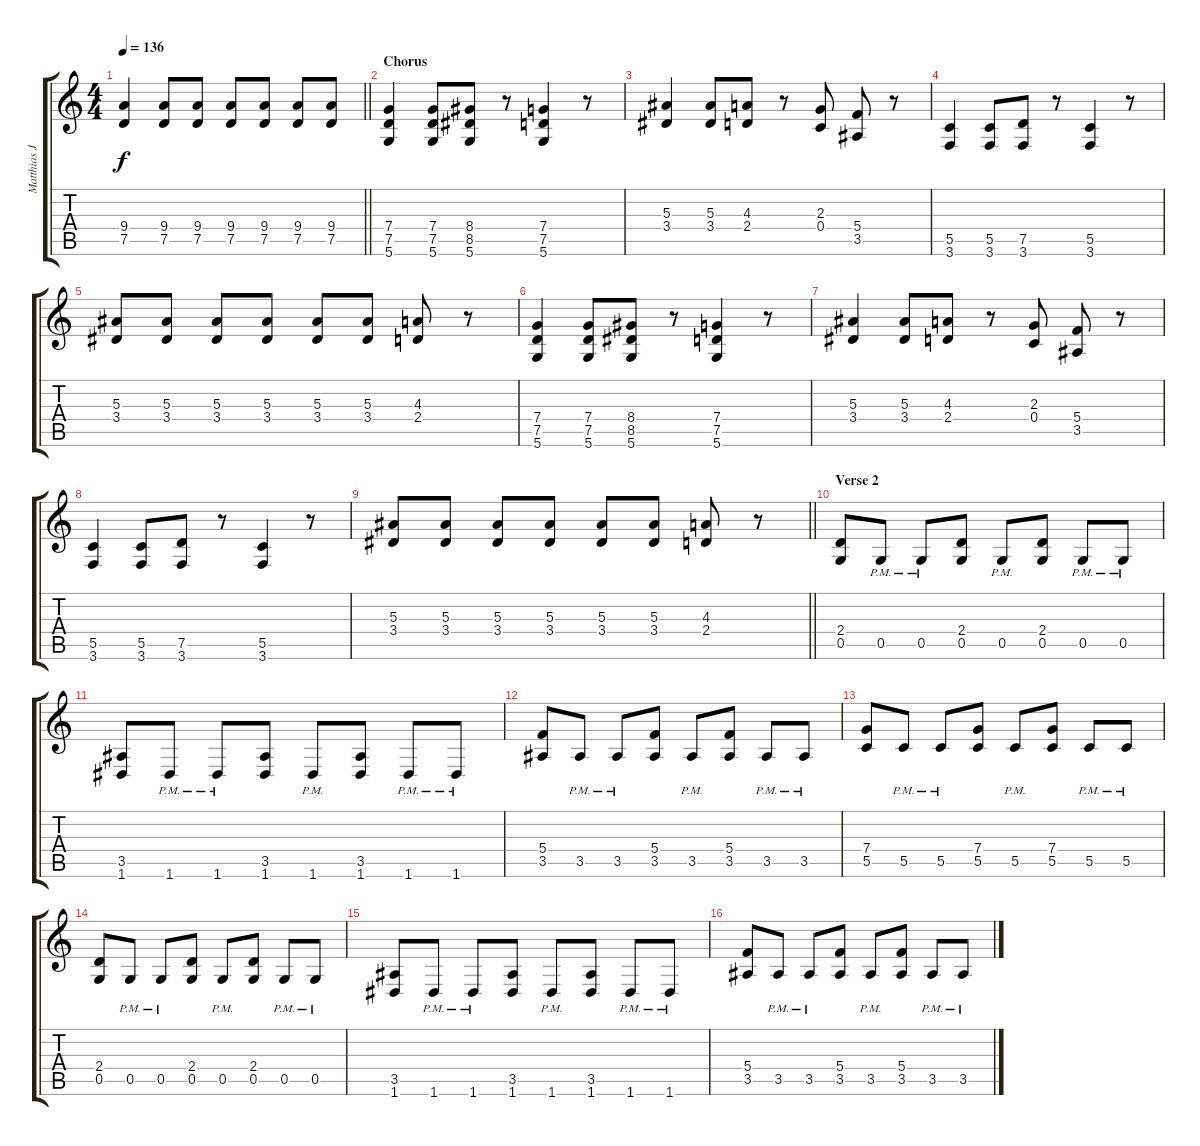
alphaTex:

\track ("Matthias Jabs" "Matthias J") {instrument electricguitarclean}
\staff {score tabs}
\tuning (D4 A3 F3 C3 G2 D2) {hide}
\ts (4 4)
\tempo 136
\clef g2
\barLineRight lightlight
\ks c
(9.4 7.5).4{dy f} (9.4 7.5).8 (9.4 7.5).8 (9.4 7.5).8 (9.4 7.5).8 (9.4 7.5).8 (9.4 7.5).8 |
\section ("" "Chorus")
(7.4 7.5 5.6).4 (7.4 7.5 5.6).8 (8.4 8.5 5.6).8 r.8 (7.4 7.5 5.6).4 r.8 |
(5.3 3.4).4 (5.3 3.4).8 (4.3 2.4).8 r.8 (2.3 0.4).8 (5.4 3.5).8 r.8 |
(5.5 3.6).4 (5.5 3.6).8 (7.5 3.6).8 r.8 (5.5 3.6).4 r.8 |
(5.3 3.4).8 (5.3 3.4).8 (5.3 3.4).8 (5.3 3.4).8 (5.3 3.4).8 (5.3 3.4).8 (4.3 2.4).8 r.8 |
(7.4 7.5 5.6).4 (7.4 7.5 5.6).8 (8.4 8.5 5.6).8 r.8 (7.4 7.5 5.6).4 r.8 |
(5.3 3.4).4 (5.3 3.4).8 (4.3 2.4).8 r.8 (2.3 0.4).8 (5.4 3.5).8 r.8 |
(5.5 3.6).4 (5.5 3.6).8 (7.5 3.6).8 r.8 (5.5 3.6).4 r.8 |
\barLineRight lightlight
(5.3 3.4).8 (5.3 3.4).8 (5.3 3.4).8 (5.3 3.4).8 (5.3 3.4).8 (5.3 3.4).8 (4.3 2.4).8 r.8 |
\section ("" "Verse 2")
(2.4 0.5).8 0.5{pm}.8 0.5{pm}.8 (2.4 0.5).8 0.5{pm}.8 (2.4 0.5).8 0.5{pm}.8 0.5{pm}.8 |
(3.5 1.6).8 1.6{pm}.8 1.6{pm}.8 (3.5 1.6).8 1.6{pm}.8 (3.5 1.6).8 1.6{pm}.8 1.6{pm}.8 |
(5.4 3.5).8 3.5{pm}.8 3.5{pm}.8 (5.4 3.5).8 3.5{pm}.8 (5.4 3.5).8 3.5{pm}.8 3.5{pm}.8 |
(7.4 5.5).8 5.5{pm}.8 5.5{pm}.8 (7.4 5.5).8 5.5{pm}.8 (7.4 5.5).8 5.5{pm}.8 5.5{pm}.8 |
(2.4 0.5).8 0.5{pm}.8 0.5{pm}.8 (2.4 0.5).8 0.5{pm}.8 (2.4 0.5).8 0.5{pm}.8 0.5{pm}.8 |
(3.5 1.6).8 1.6{pm}.8 1.6{pm}.8 (3.5 1.6).8 1.6{pm}.8 (3.5 1.6).8 1.6{pm}.8 1.6{pm}.8 |
(5.4 3.5).8 3.5{pm}.8 3.5{pm}.8 (5.4 3.5).8 3.5{pm}.8 (5.4 3.5).8 3.5{pm}.8 3.5{pm}.8
